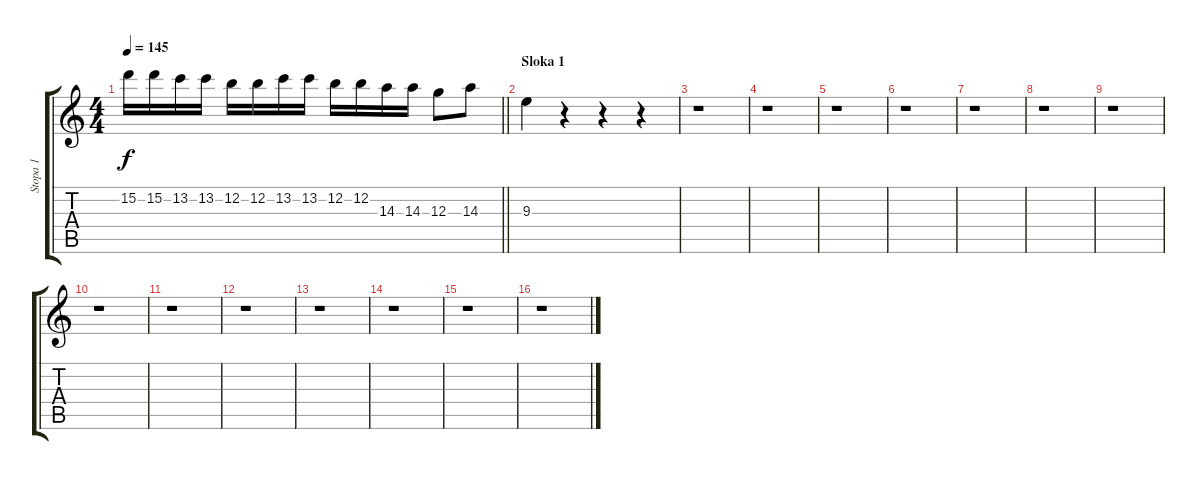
\track ("Stopa 1" "Stopa 1") {instrument distortionguitar}
\staff {score tabs}
\tuning (E4 B3 G3 D3 A2 E2) {hide}
\ts (4 4)
\tempo 145
\clef g2
\barLineRight lightlight
\ks c
15.2.16{dy f} 15.2.16 13.2.16 13.2.16 12.2.16 12.2.16 13.2.16 13.2.16 12.2.16 12.2.16 14.3.16 14.3.16 12.3.8 14.3.8 |
\section ("" "Sloka 1")
9.3.4 r.4 r.4 r.4 |
r.1 |
r.1 |
r.1 |
r.1 |
r.1 |
r.1 |
r.1 |
r.1 |
r.1 |
r.1 |
r.1 |
r.1 |
r.1 |
r.1
